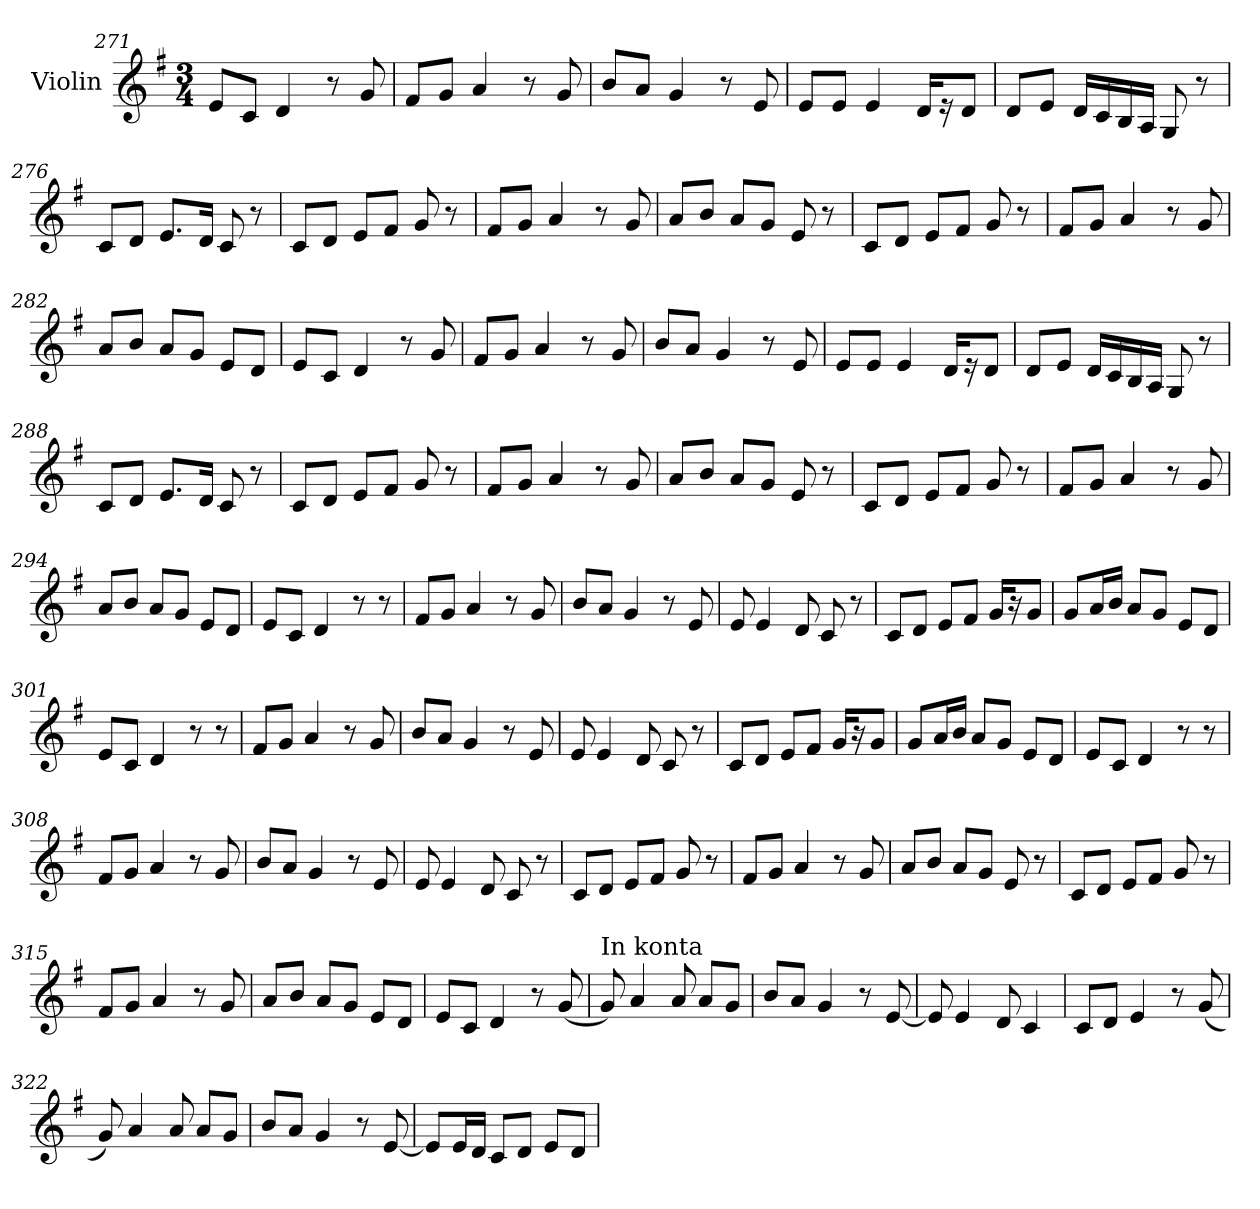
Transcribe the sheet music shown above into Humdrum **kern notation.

**kern
*part1
*staff1
*I"Violin
*clefG2
*k[f#]
*G:
*M3/4
=271
8e/L
8c/J
4d/
8r
8g/
!!LO:LB:g=z
=272
8f#/L
8g/J
4a/
8r
8g/
=273
8b/L
8a/J
4g/
8r
8e/
=274
8e/L
8e/J
4e/
16d/KL
16r
8d/J
=275
8d/L
8e/J
16d/LL
16c/
16B/
16A/JJ
8G/
8r
=276
8c/L
8d/J
8.e/L
16d/Jk
8c/
8r
!!LO:LB:g=z
=277
8c/L
8d/J
8e/L
8f#/J
8g/
8r
=278
8f#/L
8g/J
4a/
8r
8g/
=279
8a/L
8b/J
8a/L
8g/J
8e/
8r
=280
8c/L
8d/J
8e/L
8f#/J
8g/
8r
=281
8f#/L
8g/J
4a/
8r
8g/
=282
8a/L
8b/J
8a/L
8g/J
8e/L
8d/J
!!LO:LB:g=z
=283
8e/L
8c/J
4d/
8r
8g/
=284
8f#/L
8g/J
4a/
8r
8g/
=285
8b/L
8a/J
4g/
8r
8e/
=286
8e/L
8e/J
4e/
16d/KL
16r
8d/J
=287
8d/L
8e/J
16d/LL
16c/
16B/
16A/JJ
8G/
8r
!!LO:PB:g=z
=288
8c/L
8d/J
8.e/L
16d/Jk
8c/
8r
=289
8c/L
8d/J
8e/L
8f#/J
8g/
8r
=290
8f#/L
8g/J
4a/
8r
8g/
=291
8a/L
8b/J
8a/L
8g/J
8e/
8r
=292
8c/L
8d/J
8e/L
8f#/J
8g/
8r
=293
8f#/L
8g/J
4a/
8r
8g/
!!LO:LB:g=z
=294
8a/L
8b/J
8a/L
8g/J
8e/L
8d/J
=295
8e/L
8c/J
4d/
8r
8r
=296
8f#/L
8g/J
4a/
8r
8g/
=297
8b/L
8a/J
4g/
8r
8e/
=298
8e/
4e/
8d/
8c/
8r
=299
8c/L
8d/J
8e/L
8f#/J
16g/KL
16r
8g/J
!!LO:LB:g=z
=300
8g/L
16a/L
16b/JJ
8a/L
8g/J
8e/L
8d/J
=301
8e/L
8c/J
4d/
8r
8r
=302
8f#/L
8g/J
4a/
8r
8g/
=303
8b/L
8a/J
4g/
8r
8e/
=304
8e/
4e/
8d/
8c/
8r
=305
8c/L
8d/J
8e/L
8f#/J
16g/KL
16r
8g/J
!!LO:LB:g=z
=306
8g/L
16a/L
16b/JJ
8a/L
8g/J
8e/L
8d/J
=307
8e/L
8c/J
4d/
8r
8r
=308
8f#/L
8g/J
4a/
8r
8g/
=309
8b/L
8a/J
4g/
8r
8e/
=310
8e/
4e/
8d/
8c/
8r
=311
8c/L
8d/J
8e/L
8f#/J
8g/
8r
!!LO:LB:g=z
=312
8f#/L
8g/J
4a/
8r
8g/
=313
8a/L
8b/J
8a/L
8g/J
8e/
8r
=314
8c/L
8d/J
8e/L
8f#/J
8g/
8r
=315
8f#/L
8g/J
4a/
8r
8g/
=316
8a/L
8b/J
8a/L
8g/J
8e/L
8d/J
=317
8e/L
8c/J
4d/
8r
(<8g/
!!LO:LB:g=z
=318
*MM100
!LO:TX:a:t=In konta
8g/)
4a/
8a/
8a/L
8g/J
=319
8b/L
8a/J
4g/
8r
[8e/
=320
8e/]
4e/
8d/
4c/
=321
8c/L
8d/J
4e/
8r
(<8g/
=322
8g/)
4a/
8a/
8a/L
8g/J
=323
8b/L
8a/J
4g/
8r
[8e/
!!LO:LB:g=z
=324
8e/L]
16e/L
16d/JJ
8c/L
8d/J
8e/L
8d/J
=
*-
